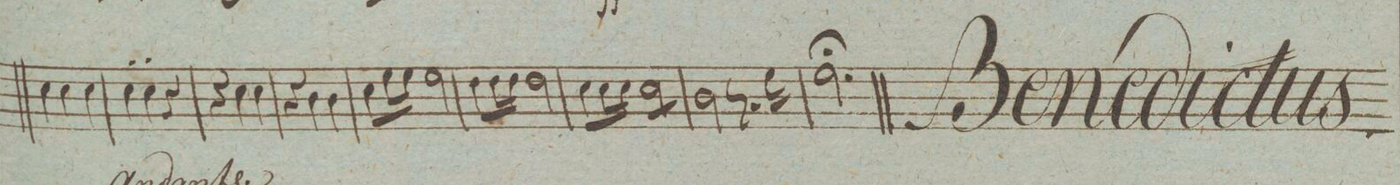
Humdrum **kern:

**kern	**dynam
*I"Clarinetto 2do in C:	*
*clefG2	*
*k[]	*
*met(c)	*
*M3/4	*
4cc\	.
4cc\	.
4cc\	.
=68	=68
4cc'\	.
4cc'\	.
4r	.
=69	=69
2.ryy	.
=70	=70
4r	.
4cc\	.
4cc\	.
=71	=71
4r	.
4b\	.
4b\	.
=72	=72
8cc\L	.
16ee\L	.
16ee\JJ	.
2ee\	.
=73	=73
8dd\L	.
16dd\L	.
16dd\JJ	.
2dd\	.
=74	=74
8cc\L	.
16cc\L	.
16cc\JJ	.
*tremolo	*
8cc\L	.
8cc\	.
8cc\	.
8cc\J	.
*Xtremolo	*
=75	=75
2b\	.
8.r	.
16ee\	.
=76	=76
2.ee;\	.
==	==
*-	*-
